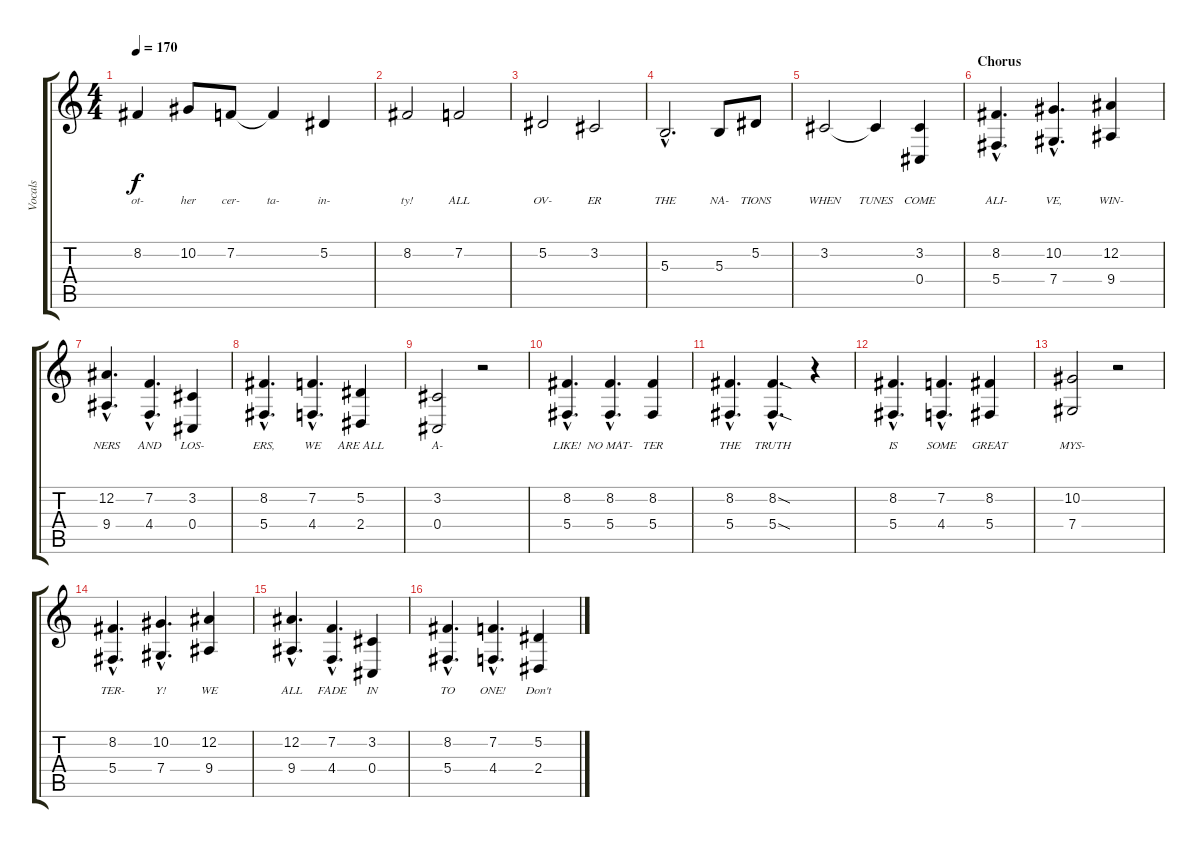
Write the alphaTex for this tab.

\track ("Vocals" "Vocals") {instrument oboe}
\staff {score tabs}
\tuning (Eb4 Bb3 Gb3 Db3 Ab2 Eb2) {hide}
\ts (4 4)
\tempo 170
\clef g2
\ks c
8.2.4{lyrics (0 "ot-") lyrics (1 "") lyrics (2 "") lyrics (3 "") lyrics (4 "") dy f} 10.2.8{lyrics (0 "her") lyrics (1 "") lyrics (2 "") lyrics (3 "") lyrics (4 "")} 7.2.8{lyrics (0 "cer-") lyrics (1 "") lyrics (2 "") lyrics (3 "") lyrics (4 "")} 7.2{t}.4{lyrics (0 "ta-") lyrics (1 "") lyrics (2 "") lyrics (3 "") lyrics (4 "")} 5.2.4{lyrics (0 "in-") lyrics (1 "") lyrics (2 "") lyrics (3 "") lyrics (4 "")} |
8.2.2{lyrics (0 "ty!") lyrics (1 "") lyrics (2 "") lyrics (3 "") lyrics (4 "")} 7.2.2{lyrics (0 "ALL") lyrics (1 "") lyrics (2 "") lyrics (3 "") lyrics (4 "")} |
5.2.2{lyrics (0 "OV-") lyrics (1 "") lyrics (2 "") lyrics (3 "") lyrics (4 "")} 3.2.2{lyrics (0 "ER") lyrics (1 "") lyrics (2 "") lyrics (3 "") lyrics (4 "")} |
5.3{hac}.2{d lyrics (0 "THE") lyrics (1 "") lyrics (2 "") lyrics (3 "") lyrics (4 "")} 5.3.8{lyrics (0 "NA-") lyrics (1 "") lyrics (2 "") lyrics (3 "") lyrics (4 "")} 5.2.8{lyrics (0 "TIONS") lyrics (1 "") lyrics (2 "") lyrics (3 "") lyrics (4 "")} |
3.2.2{lyrics (0 "WHEN") lyrics (1 "") lyrics (2 "") lyrics (3 "") lyrics (4 "")} 3.2{t}.4{lyrics (0 "TUNES") lyrics (1 "") lyrics (2 "") lyrics (3 "") lyrics (4 "")} (3.2 0.4).4{lyrics (0 "COME") lyrics (1 "") lyrics (2 "") lyrics (3 "") lyrics (4 "")} |
\section ("" "Chorus")
(8.2{hac} 5.4{hac}).4{d lyrics (0 "ALI-") lyrics (1 "") lyrics (2 "") lyrics (3 "") lyrics (4 "")} (10.2{hac} 7.4{hac}).4{d lyrics (0 "VE,") lyrics (1 "") lyrics (2 "") lyrics (3 "") lyrics (4 "")} (12.2 9.4).4{lyrics (0 "WIN-") lyrics (1 "") lyrics (2 "") lyrics (3 "") lyrics (4 "")} |
(12.2{hac} 9.4{hac}).4{d lyrics (0 "NERS") lyrics (1 "") lyrics (2 "") lyrics (3 "") lyrics (4 "")} (7.2{hac} 4.4{hac}).4{d lyrics (0 "AND") lyrics (1 "") lyrics (2 "") lyrics (3 "") lyrics (4 "")} (3.2 0.4).4{lyrics (0 "LOS-") lyrics (1 "") lyrics (2 "") lyrics (3 "") lyrics (4 "")} |
(8.2{hac} 5.4{hac}).4{d lyrics (0 "ERS,") lyrics (1 "") lyrics (2 "") lyrics (3 "") lyrics (4 "")} (7.2{hac} 4.4{hac}).4{d lyrics (0 "WE") lyrics (1 "") lyrics (2 "") lyrics (3 "") lyrics (4 "")} (5.2 2.4).4{lyrics (0 "ARE ALL") lyrics (1 "") lyrics (2 "") lyrics (3 "") lyrics (4 "")} |
(3.2 0.4).2{lyrics (0 "A-") lyrics (1 "") lyrics (2 "") lyrics (3 "") lyrics (4 "")} r.2 |
(8.2{hac} 5.4{hac}).4{d lyrics (0 "LIKE!") lyrics (1 "") lyrics (2 "") lyrics (3 "") lyrics (4 "")} (8.2{hac} 5.4{hac}).4{d lyrics (0 "NO MAT-") lyrics (1 "") lyrics (2 "") lyrics (3 "") lyrics (4 "")} (8.2 5.4).4{lyrics (0 "TER") lyrics (1 "") lyrics (2 "") lyrics (3 "") lyrics (4 "")} |
(8.2{hac} 5.4{hac}).4{d lyrics (0 "THE") lyrics (1 "") lyrics (2 "") lyrics (3 "") lyrics (4 "")} (8.2{sod hac} 5.4{sod hac}).4{d lyrics (0 "TRUTH") lyrics (1 "") lyrics (2 "") lyrics (3 "") lyrics (4 "")} r.4 |
(8.2{hac} 5.4{hac}).4{d lyrics (0 "IS") lyrics (1 "") lyrics (2 "") lyrics (3 "") lyrics (4 "")} (7.2{hac} 4.4{hac}).4{d lyrics (0 "SOME") lyrics (1 "") lyrics (2 "") lyrics (3 "") lyrics (4 "")} (8.2 5.4).4{lyrics (0 "GREAT") lyrics (1 "") lyrics (2 "") lyrics (3 "") lyrics (4 "")} |
(10.2 7.4).2{lyrics (0 "MYS-") lyrics (1 "") lyrics (2 "") lyrics (3 "") lyrics (4 "")} r.2 |
(8.2{hac} 5.4{hac}).4{d lyrics (0 "TER-") lyrics (1 "") lyrics (2 "") lyrics (3 "") lyrics (4 "")} (10.2{hac} 7.4{hac}).4{d lyrics (0 "Y!") lyrics (1 "") lyrics (2 "") lyrics (3 "") lyrics (4 "")} (12.2 9.4).4{lyrics (0 "WE") lyrics (1 "") lyrics (2 "") lyrics (3 "") lyrics (4 "")} |
(12.2{hac} 9.4{hac}).4{d lyrics (0 "ALL") lyrics (1 "") lyrics (2 "") lyrics (3 "") lyrics (4 "")} (7.2{hac} 4.4{hac}).4{d lyrics (0 "FADE") lyrics (1 "") lyrics (2 "") lyrics (3 "") lyrics (4 "")} (3.2 0.4).4{lyrics (0 "IN") lyrics (1 "") lyrics (2 "") lyrics (3 "") lyrics (4 "")} |
(8.2{hac} 5.4{hac}).4{d lyrics (0 "TO") lyrics (1 "") lyrics (2 "") lyrics (3 "") lyrics (4 "")} (7.2{hac} 4.4{hac}).4{d lyrics (0 "ONE!") lyrics (1 "") lyrics (2 "") lyrics (3 "") lyrics (4 "")} (5.2 2.4).4{lyrics (0 "Don't") lyrics (1 "") lyrics (2 "") lyrics (3 "") lyrics (4 "")}
